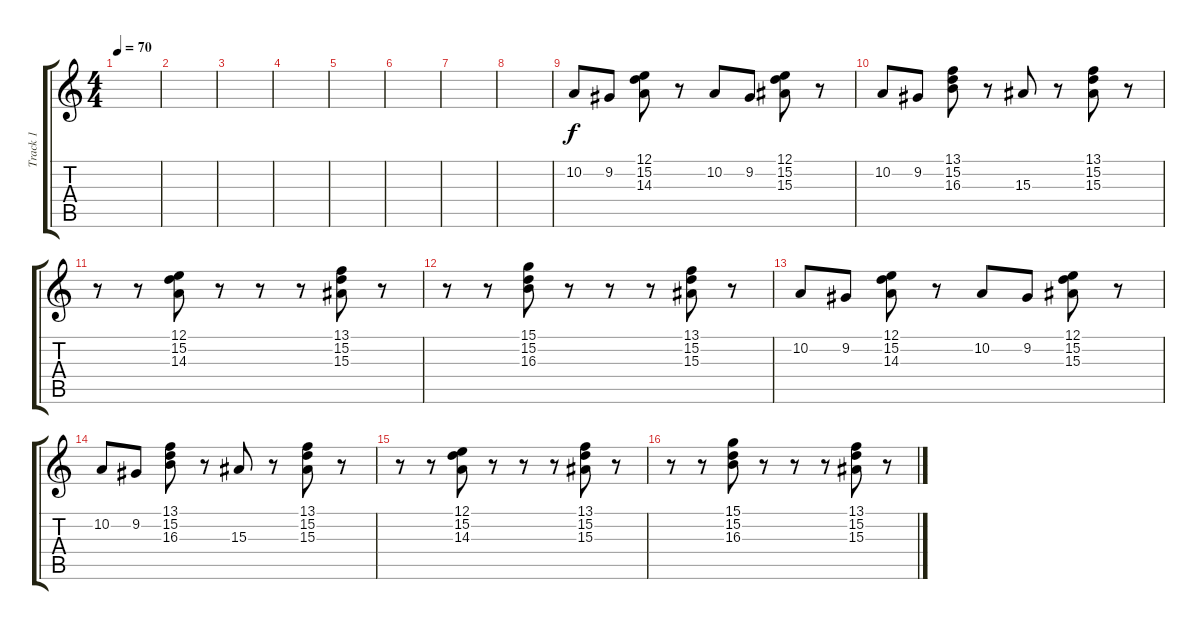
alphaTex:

\track ("Track 1" "Track 1") {instrument harpsichord}
\staff {score tabs}
\tuning (E4 B3 G3 D3 A2 E2) {hide}
\ts (4 4)
\tempo 70
\clef g2
\ks c
|
|
|
|
|
|
|
|
10.2.8 9.2.8 (12.1 15.2 14.3).8 r.8 10.2.8 9.2.8 (12.1 15.2 15.3).8 r.8 |
10.2.8 9.2.8 (13.1 15.2 16.3).8 r.8 15.3.8 r.8 (13.1 15.2 15.3).8 r.8 |
r.8 r.8 (12.1 15.2 14.3).8 r.8 r.8 r.8 (13.1 15.2 15.3).8 r.8 |
r.8 r.8 (15.1 15.2 16.3).8 r.8 r.8 r.8 (13.1 15.2 15.3).8 r.8 |
10.2.8 9.2.8 (12.1 15.2 14.3).8 r.8 10.2.8 9.2.8 (12.1 15.2 15.3).8 r.8 |
10.2.8 9.2.8 (13.1 15.2 16.3).8 r.8 15.3.8 r.8 (13.1 15.2 15.3).8 r.8 |
r.8 r.8 (12.1 15.2 14.3).8 r.8 r.8 r.8 (13.1 15.2 15.3).8 r.8 |
r.8 r.8 (15.1 15.2 16.3).8 r.8 r.8 r.8 (13.1 15.2 15.3).8 r.8
